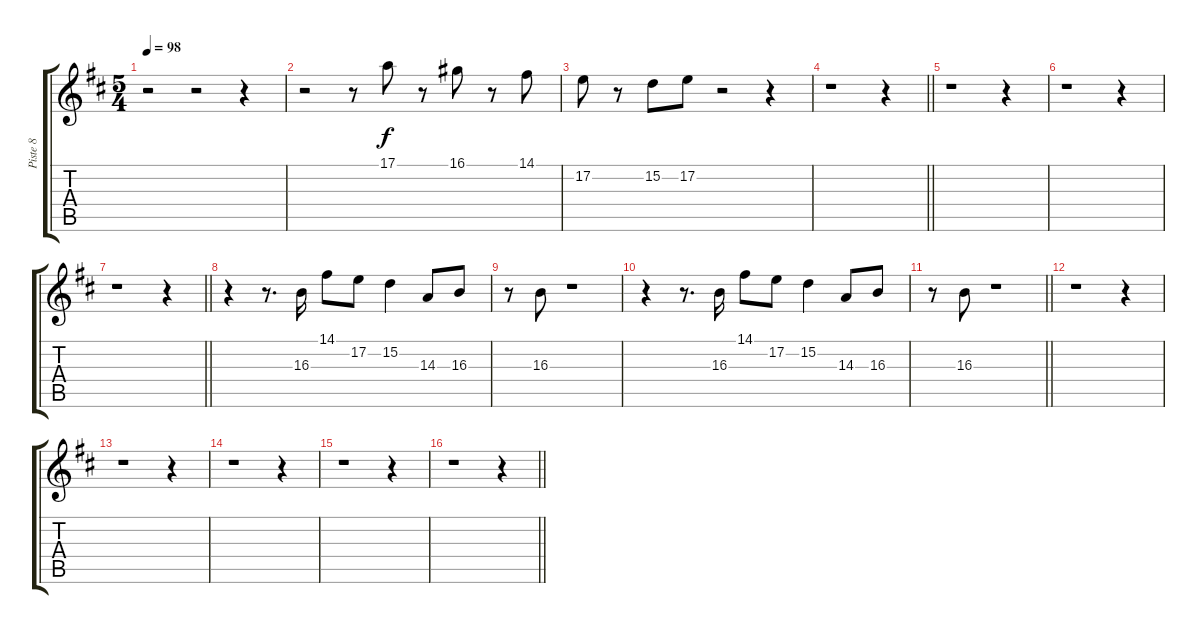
\track ("Piste 8" "Piste 8") {instrument brasssection}
\staff {score tabs}
\tuning (E4 B3 G3 D3 A2 E2) {hide}
\ts (5 4)
\tempo 98
\clef g2
\ks bminor
r.2{dy f} r.2 r.4 |
r.2 r.8 17.1.8 r.8 16.1.8 r.8 14.1.8 |
17.2.8 r.8 15.2.8 17.2.8 r.2 r.4 |
\barLineRight lightlight
r.1 r.4 |
r.1 r.4 |
r.1 r.4 |
\barLineRight lightlight
r.1 r.4 |
r.4 r.8{d} 16.3.16 14.1.8 17.2.8 15.2.4 14.3.8 16.3.8 |
r.8 16.3.8 r.1 |
r.4 r.8{d} 16.3.16 14.1.8 17.2.8 15.2.4 14.3.8 16.3.8 |
\barLineRight lightlight
r.8 16.3.8 r.1 |
r.1 r.4 |
r.1 r.4 |
r.1 r.4 |
r.1 r.4 |
\barLineRight lightlight
r.1 r.4
